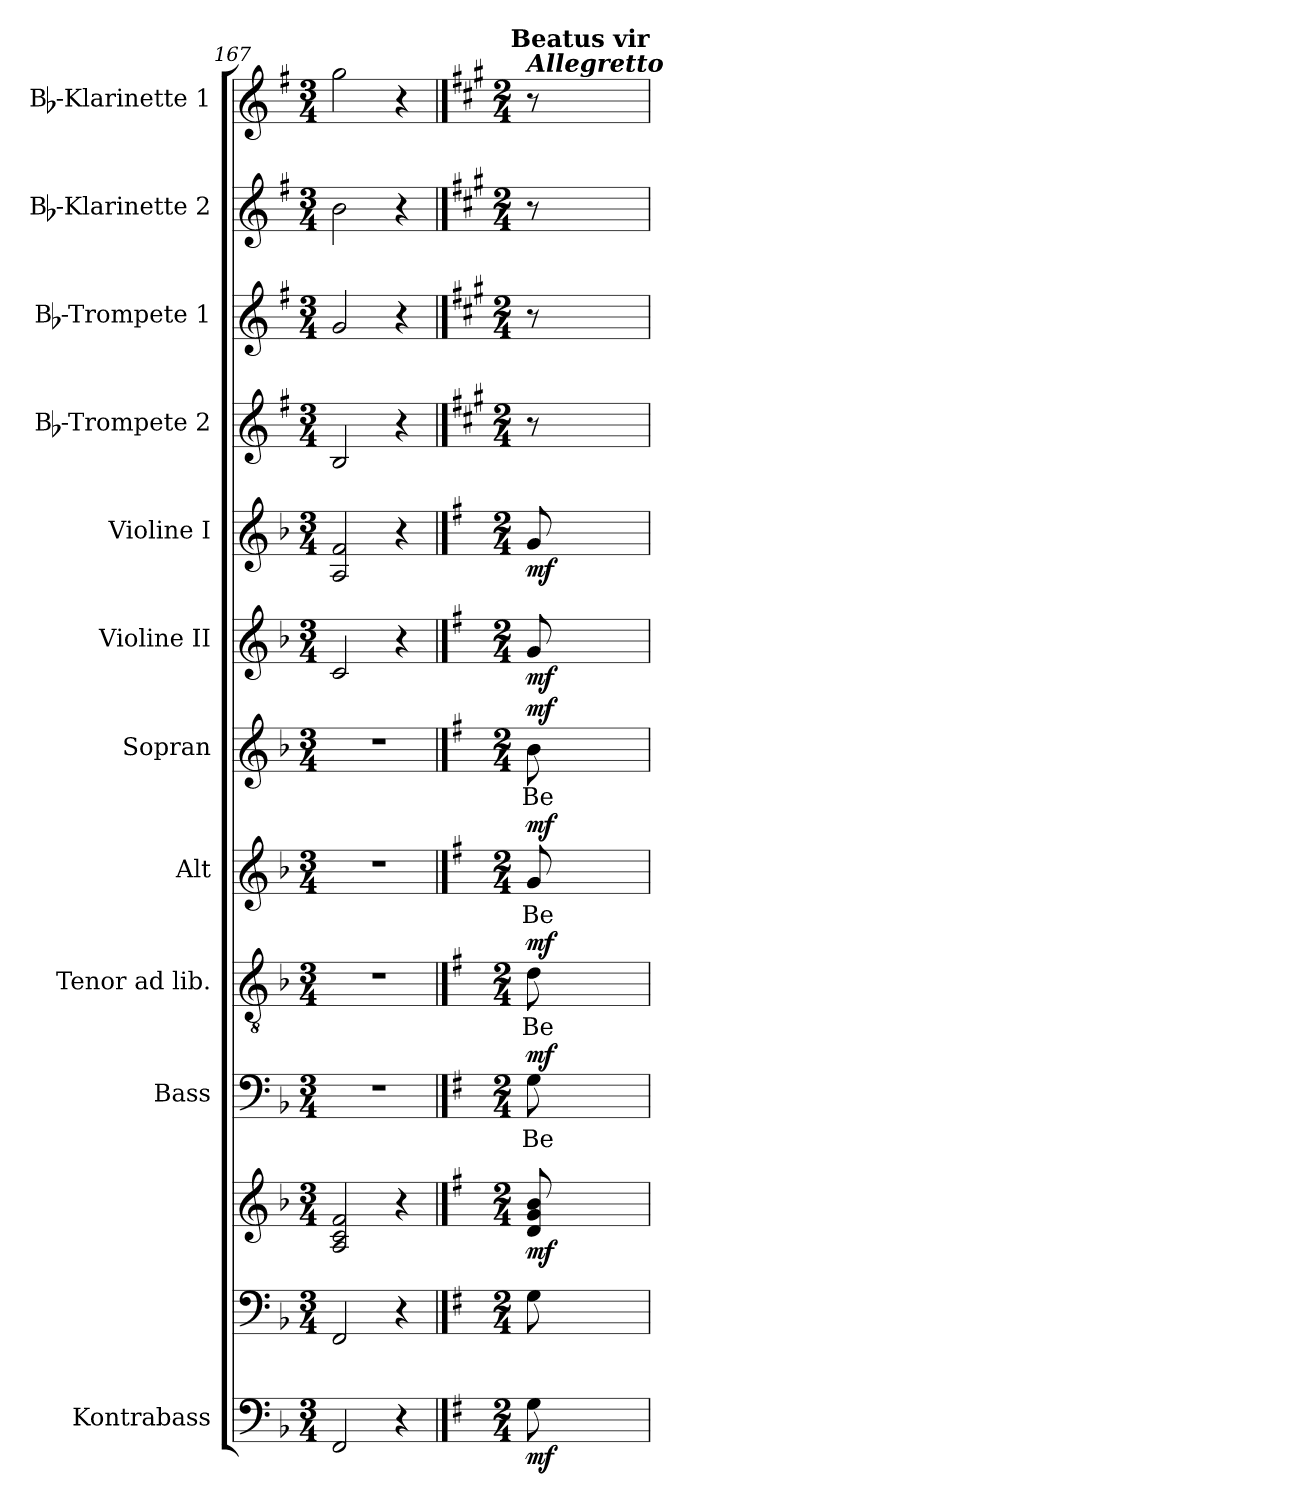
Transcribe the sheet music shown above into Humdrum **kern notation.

**kern	**dynam	**kern	**kern	**dynam	**kern	**text	**dynam	**kern	**text	**dynam	**kern	**text	**dynam	**kern	**text	**dynam	**kern	**dynam	**kern	**dynam	**kern	**kern	**kern	**kern
*part12	*part12	*part11	*part11	*part11	*part10	*part10	*part10	*part9	*part9	*part9	*part8	*part8	*part8	*part7	*part7	*part7	*part6	*part6	*part5	*part5	*part4	*part3	*part2	*part1
*staff13	*staff13	*staff12	*staff11	*staff11/12	*staff10	*staff10	*staff10	*staff9	*staff9	*staff9	*staff8	*staff8	*staff8	*staff7	*staff7	*staff7	*staff6	*staff6	*staff5	*staff5	*staff4	*staff3	*staff2	*staff1
*I"Kontrabass	*	*	*	*	*I"Bass	*	*	*I"Tenor ad lib.	*	*	*I"Alt	*	*	*I"Sopran	*	*	*I"Violine II	*	*I"Violine I	*	*I"Bb-Trompete 2	*I"Bb-Trompete 1	*I"Bb-Klarinette 2	*I"Bb-Klarinette 1
*I'Kb.	*	*	*	*	*I'B.	*	*	*I'T.	*	*	*I'A.	*	*	*I'S.	*	*	*I'Vl. II	*	*I'Vl. I	*	*I'Bb Trp. 2	*I'Bb Trp. 1	*I'Bb Kl. 2	*I'Bb Kl. 1
*clefF4	*	*clefF4	*clefG2	*	*clefF4	*	*	*clefGv2	*	*	*clefG2	*	*	*clefG2	*	*	*clefG2	*	*clefG2	*	*clefG2	*clefG2	*clefG2	*clefG2
*ITrd7c12	*	*	*	*	*	*	*	*	*	*	*	*	*	*	*	*	*	*	*	*	*ITrd1c2	*ITrd1c2	*ITrd1c2	*ITrd1c2
*k[b-]	*	*k[b-]	*k[b-]	*	*k[b-]	*	*	*k[b-]	*	*	*k[b-]	*	*	*k[b-]	*	*	*k[b-]	*	*k[b-]	*	*k[b-]	*k[b-]	*k[b-]	*k[b-]
*F:	*	*F:	*F:	*	*F:	*	*	*F:	*	*	*F:	*	*	*F:	*	*	*F:	*	*F:	*	*F:	*F:	*F:	*F:
*M3/4	*	*M3/4	*M3/4	*	*M3/4	*	*	*M3/4	*	*	*M3/4	*	*	*M3/4	*	*	*M3/4	*	*M3/4	*	*M3/4	*M3/4	*M3/4	*M3/4
=167	=167	=167	=167	=167	=167	=167	=167	=167	=167	=167	=167	=167	=167	=167	=167	=167	=167	=167	=167	=167	=167	=167	=167	=167
2FFF/	.	2FF/	2A/ 2c/ 2f/	.	2.r	.	.	2.r	.	.	2.r	.	.	2.r	.	.	2c/	.	2A/ 2f/	.	2A/	2f/	2a\	2ff\
4r	.	4r	4r	.	.	.	.	.	.	.	.	.	.	.	.	.	4r	.	4r	.	4r	4r	4r	4r
!!LO:PB:g=z
==168	==168	==168	==168	==168	==168	==168	==168	==168	==168	==168	==168	==168	==168	==168	==168	==168	==168	==168	==168	==168	==168	==168	==168	==168
*k[f#]	*	*k[f#]	*k[f#]	*	*k[f#]	*	*	*k[f#]	*	*	*k[f#]	*	*	*k[f#]	*	*	*k[f#]	*	*k[f#]	*	*k[f#]	*k[f#]	*k[f#]	*k[f#]
*G:	*	*G:	*G:	*	*G:	*	*	*G:	*	*	*G:	*	*	*G:	*	*	*G:	*	*G:	*	*G:	*G:	*G:	*G:
*M2/4	*	*M2/4	*M2/4	*	*M2/4	*	*	*M2/4	*	*	*M2/4	*	*	*M2/4	*	*	*M2/4	*	*M2/4	*	*M2/4	*M2/4	*M2/4	*M2/4
!	!	!	!	!	!	!	!	!	!	!	!	!	!	!	!	!	!	!	!	!	!	!	!	!LO:TX:a:Bi:t=Allegretto
!	!LO:DY:b	!	!	!LO:DY:b	!	!LO:LY:b	!LO:DY:a	!	!LO:LY:b	!LO:DY:a	!	!LO:LY:b	!LO:DY:a	!	!LO:LY:b	!LO:DY:a	!	!LO:DY:b	!	!LO:DY:b	!	!	!	!
8GG\	mf	8G\	8d/ 8g/ 8b/	mf	8G\	Be-	mf	8d\	Be-	mf	8g/	Be-	mf	8b\	Be-	mf	8g/	mf	8g/	mf	8r	8r	8r	8r
1ryy	.	1ryy	1ryy	.	1ryy	.	.	1ryy	.	.	1ryy	.	.	1ryy	.	.	1ryy	.	1ryy	.	1ryy	1ryy	1ryy	1ryy
!	!	!	!	!	!	!	!	!	!	!	!	!	!	!	!	!	!	!	!	!	!	!	!	!LO:TX:a:B:t=Beatus vir
=	=	=	=	=	=	=	=	=	=	=	=	=	=	=	=	=	=	=	=	=	=	=	=	=
*-	*-	*-	*-	*-	*-	*-	*-	*-	*-	*-	*-	*-	*-	*-	*-	*-	*-	*-	*-	*-	*-	*-	*-	*-
